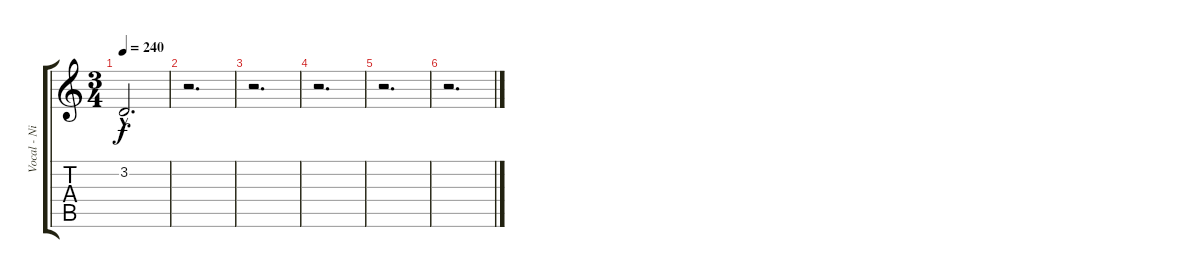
\track ("Vocal - Nikola" "Vocal - Ni") {instrument flute}
\staff {score tabs}
\tuning (E4 B3 G3 D3 A2 E2) {hide}
\ts (3 4)
\tempo 240
\clef g2
\ks c
3.2{hac t}.2{d dy f} |
r.2{d} |
r.2{d} |
r.2{d} |
r.2{d} |
r.2{d}
